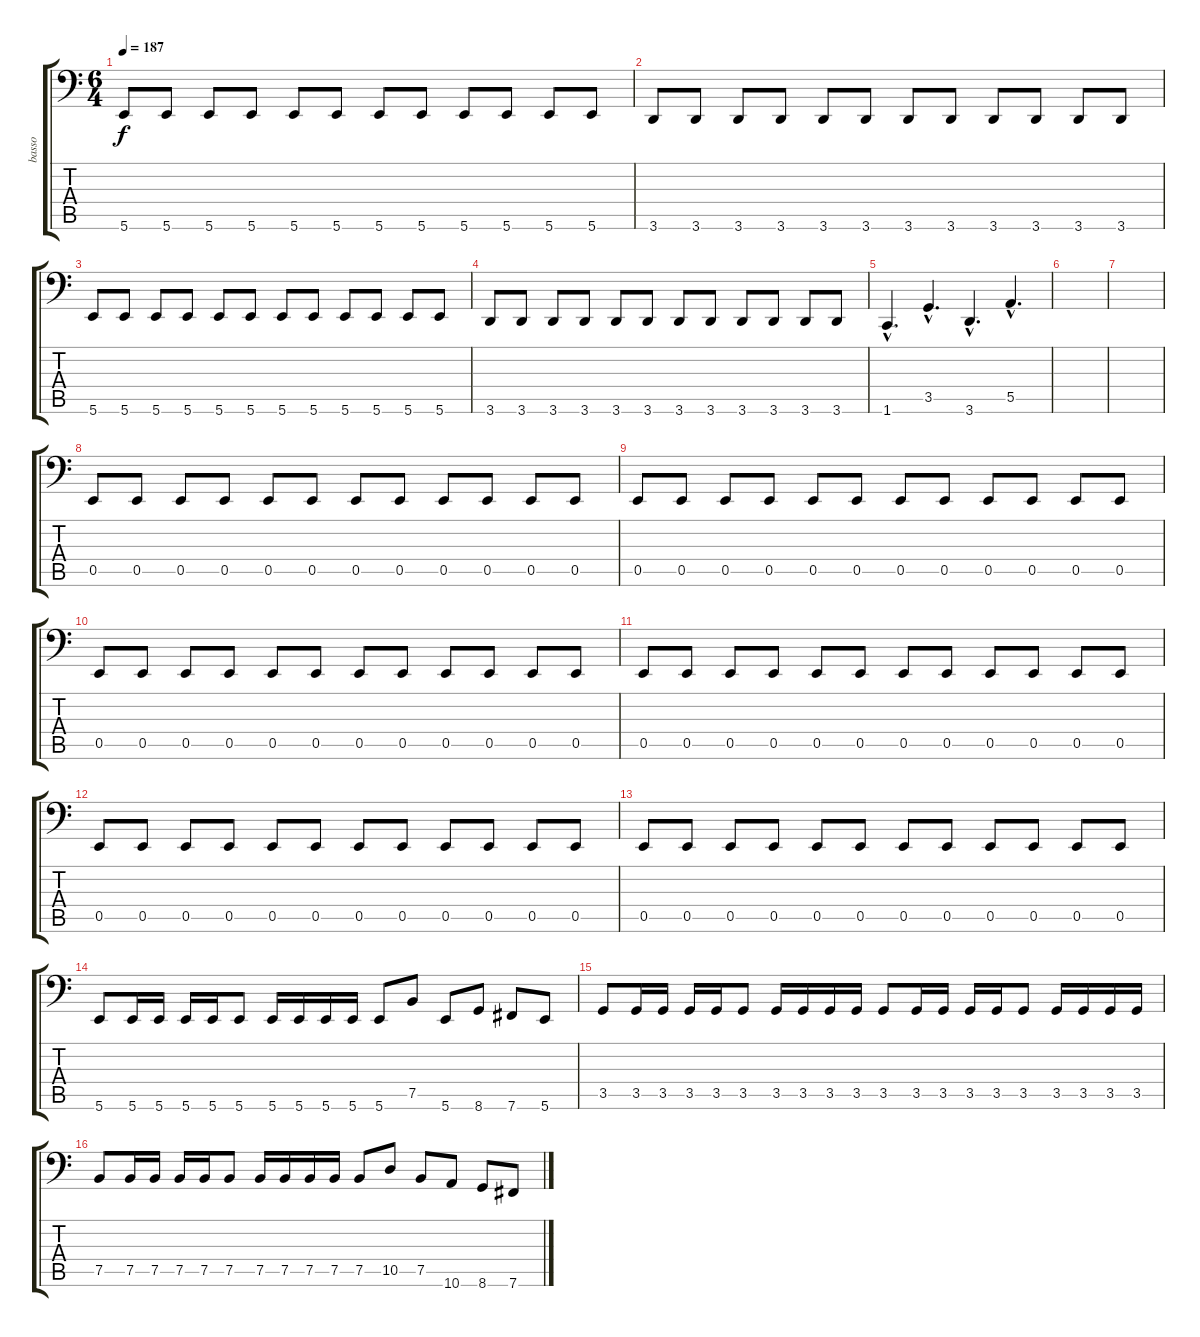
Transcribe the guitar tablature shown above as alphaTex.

\track ("basso" "basso") {instrument electricbassfinger}
\staff {score tabs}
\tuning (B2 Gb2 D2 A1 E1 B0) {hide}
\ts (6 4)
\tempo 187
\clef f4
\ks c
5.6.8{dy f} 5.6.8 5.6.8 5.6.8 5.6.8 5.6.8 5.6.8 5.6.8 5.6.8 5.6.8 5.6.8 5.6.8 |
3.6.8 3.6.8 3.6.8 3.6.8 3.6.8 3.6.8 3.6.8 3.6.8 3.6.8 3.6.8 3.6.8 3.6.8 |
5.6.8 5.6.8 5.6.8 5.6.8 5.6.8 5.6.8 5.6.8 5.6.8 5.6.8 5.6.8 5.6.8 5.6.8 |
3.6.8 3.6.8 3.6.8 3.6.8 3.6.8 3.6.8 3.6.8 3.6.8 3.6.8 3.6.8 3.6.8 3.6.8 |
1.6{hac}.4{d} 3.5{hac}.4{d} 3.6{hac}.4{d} 5.5{hac}.4{d} |
|
|
0.5.8 0.5.8 0.5.8 0.5.8 0.5.8 0.5.8 0.5.8 0.5.8 0.5.8 0.5.8 0.5.8 0.5.8 |
0.5.8 0.5.8 0.5.8 0.5.8 0.5.8 0.5.8 0.5.8 0.5.8 0.5.8 0.5.8 0.5.8 0.5.8 |
0.5.8 0.5.8 0.5.8 0.5.8 0.5.8 0.5.8 0.5.8 0.5.8 0.5.8 0.5.8 0.5.8 0.5.8 |
0.5.8 0.5.8 0.5.8 0.5.8 0.5.8 0.5.8 0.5.8 0.5.8 0.5.8 0.5.8 0.5.8 0.5.8 |
0.5.8 0.5.8 0.5.8 0.5.8 0.5.8 0.5.8 0.5.8 0.5.8 0.5.8 0.5.8 0.5.8 0.5.8 |
0.5.8 0.5.8 0.5.8 0.5.8 0.5.8 0.5.8 0.5.8 0.5.8 0.5.8 0.5.8 0.5.8 0.5.8 |
5.6.8 5.6.16 5.6.16 5.6.16 5.6.16 5.6.8 5.6.16 5.6.16 5.6.16 5.6.16 5.6.8 7.5.8 5.6.8 8.6.8 7.6.8 5.6.8 |
3.5.8 3.5.16 3.5.16 3.5.16 3.5.16 3.5.8 3.5.16 3.5.16 3.5.16 3.5.16 3.5.8 3.5.16 3.5.16 3.5.16 3.5.16 3.5.8 3.5.16 3.5.16 3.5.16 3.5.16 |
7.5.8 7.5.16 7.5.16 7.5.16 7.5.16 7.5.8 7.5.16 7.5.16 7.5.16 7.5.16 7.5.8 10.5.8 7.5.8 10.6.8 8.6.8 7.6.8
